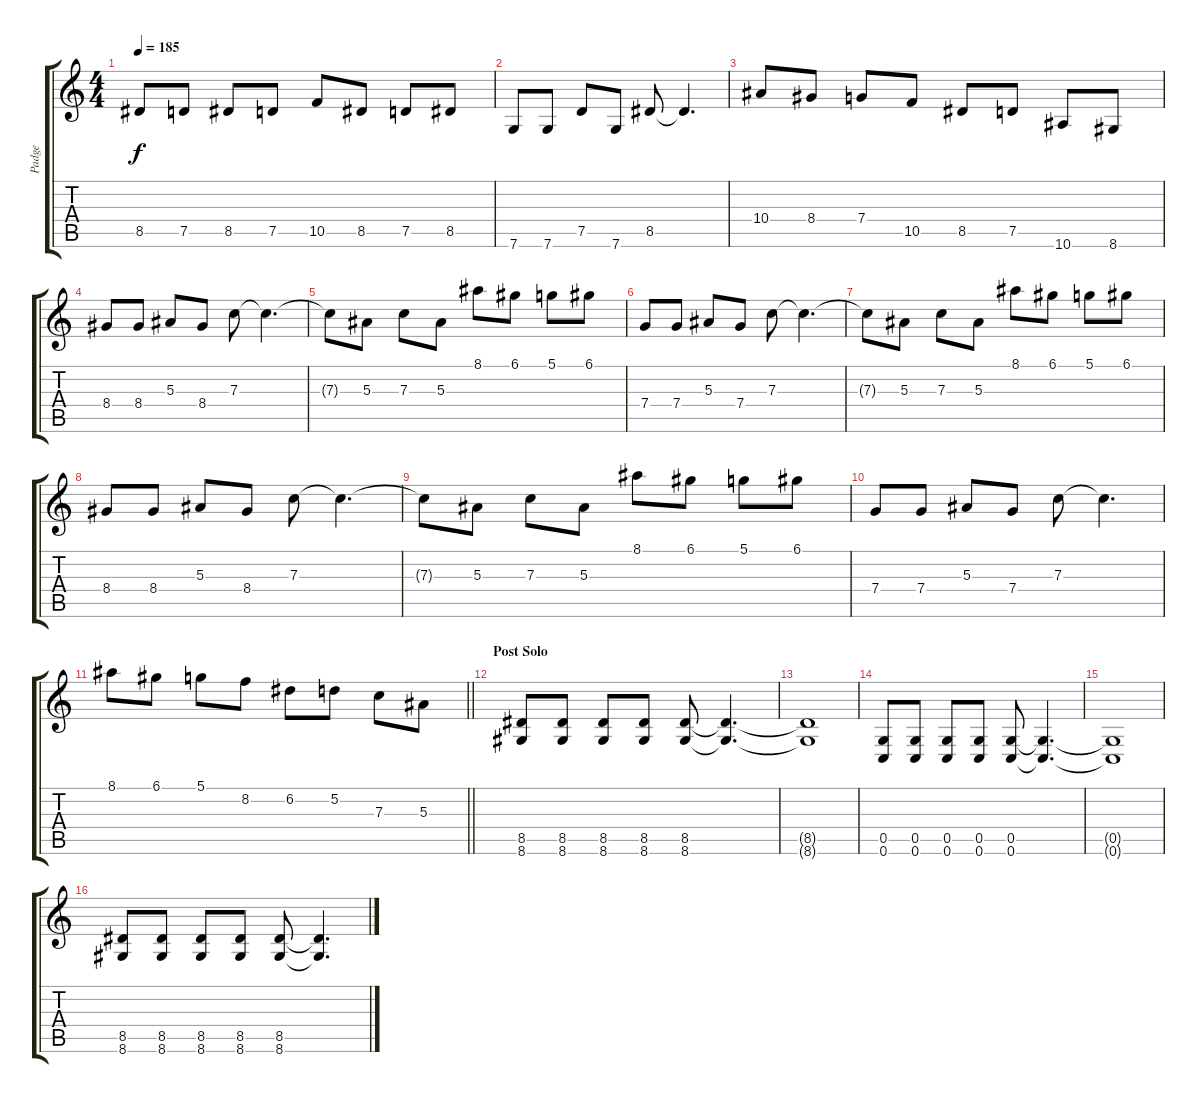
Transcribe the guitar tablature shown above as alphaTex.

\track ("Padge" "Padge") {solo instrument distortionguitar}
\staff {score tabs}
\tuning (D4 A3 F3 C3 G2 C2) {hide}
\ts (4 4)
\tempo 185
\clef g2
\ks c
8.5{t}.8{dy f} 7.5.8 8.5.8 7.5.8 10.5.8 8.5.8 7.5.8 8.5.8 |
7.6.8 7.6.8 7.5.8 7.6.8 8.5.8 8.5{t}.4{d} |
10.4.8 8.4.8 7.4.8 10.5.8 8.5.8 7.5.8 10.6.8 8.6.8 |
8.4.8 8.4.8 5.3.8 8.4.8 7.3.8 7.3{t}.4{d} |
7.3{t}.8 5.3.8 7.3.8 5.3.8 8.1.8 6.1.8 5.1.8 6.1.8 |
7.4.8 7.4.8 5.3.8 7.4.8 7.3.8 7.3{t}.4{d} |
7.3{t}.8 5.3.8 7.3.8 5.3.8 8.1.8 6.1.8 5.1.8 6.1.8 |
8.4.8 8.4.8 5.3.8 8.4.8 7.3.8 7.3{t}.4{d} |
7.3{t}.8 5.3.8 7.3.8 5.3.8 8.1.8 6.1.8 5.1.8 6.1.8 |
7.4.8 7.4.8 5.3.8 7.4.8 7.3.8 7.3{t}.4{d} |
\barLineRight lightlight
8.1.8 6.1.8 5.1.8 8.2.8 6.2.8 5.2.8 7.3.8 5.3.8 |
\section ("" "Post Solo")
(8.5 8.6).8 (8.5 8.6).8 (8.5 8.6).8 (8.5 8.6).8 (8.5 8.6).8 (8.5{t} 8.6{t}).4{d} |
(8.5{t} 8.6{t}).1 |
(0.5 0.6).8 (0.5 0.6).8 (0.5 0.6).8 (0.5 0.6).8 (0.5 0.6).8 (0.5{t} 0.6{t}).4{d} |
(0.5{t} 0.6{t}).1 |
(8.5 8.6).8 (8.5 8.6).8 (8.5 8.6).8 (8.5 8.6).8 (8.5 8.6).8 (8.5{t} 8.6{t}).4{d}
